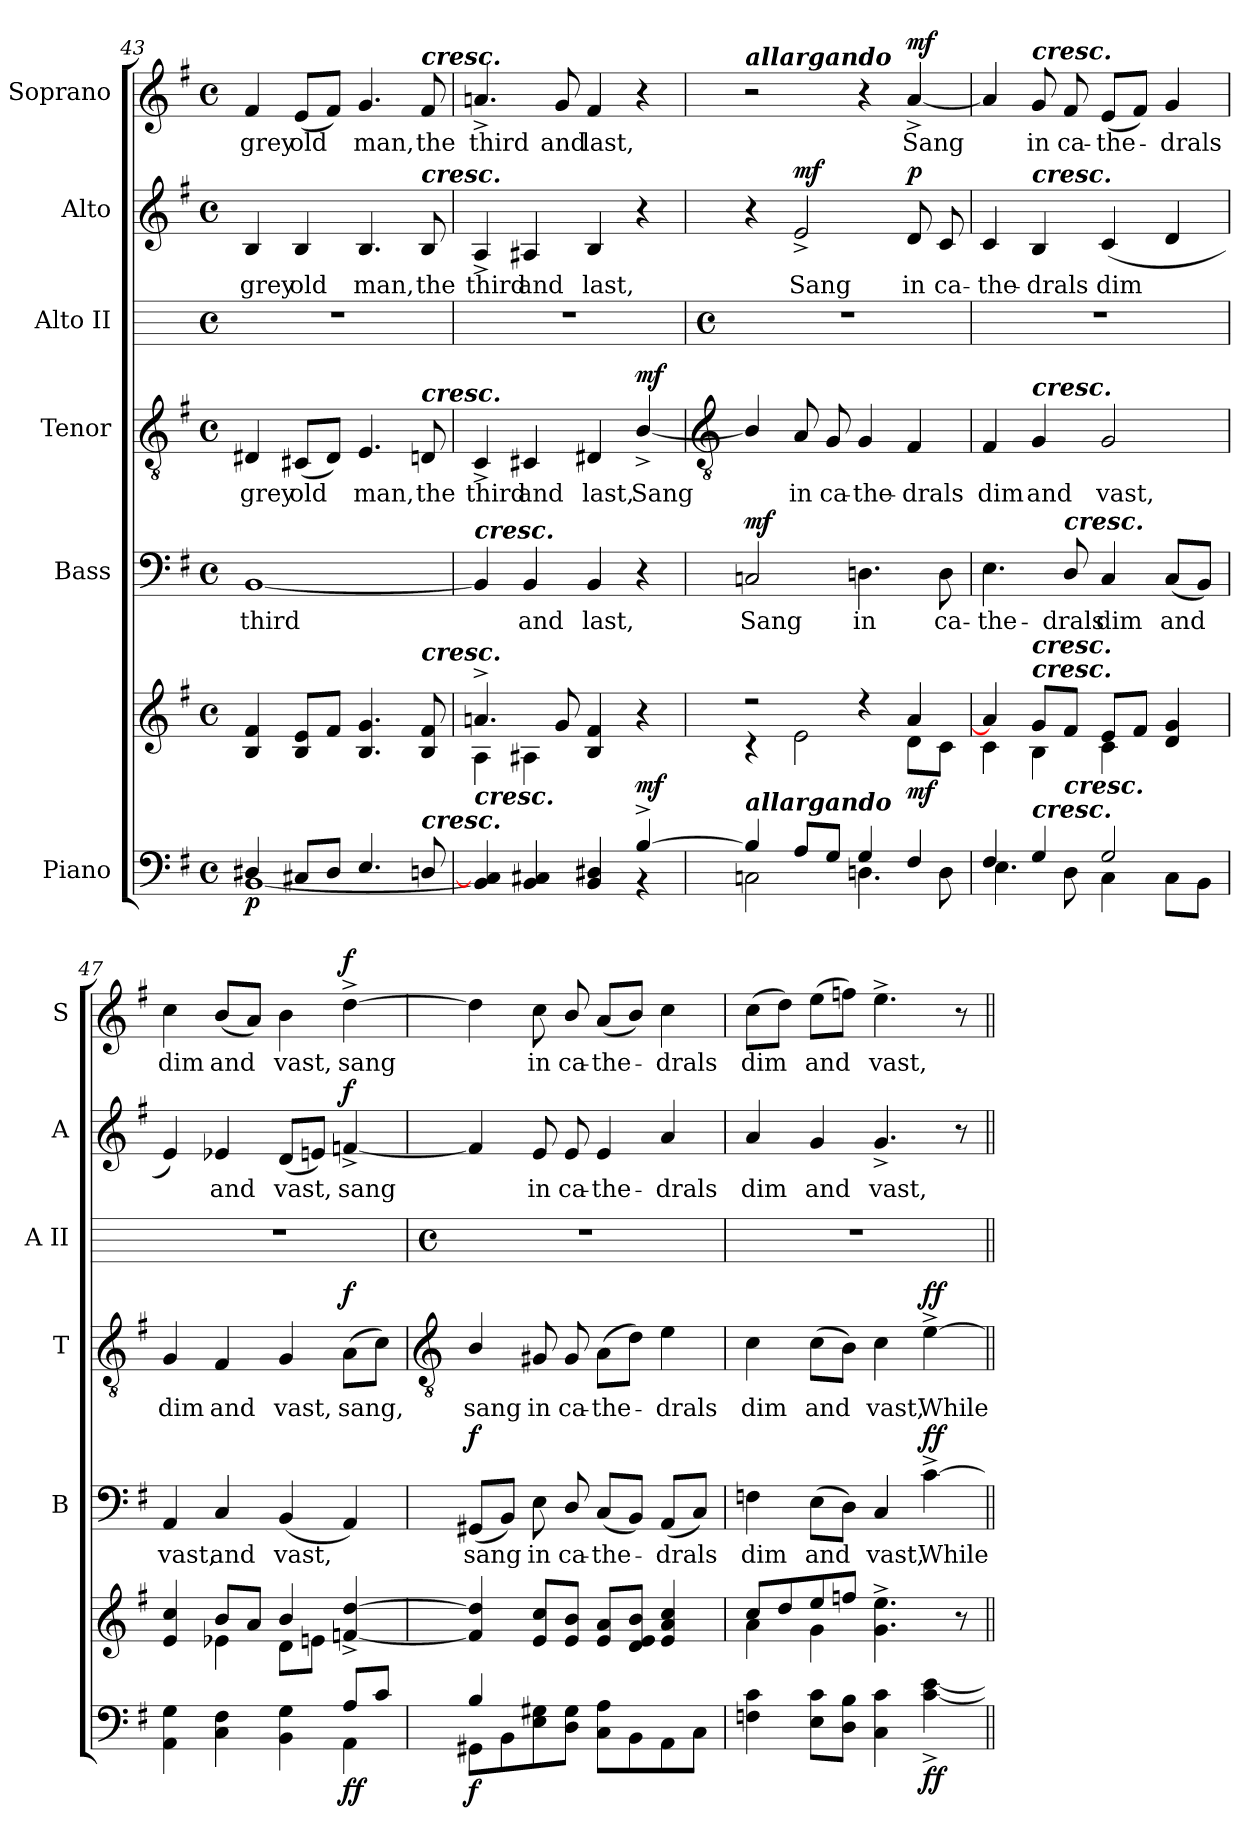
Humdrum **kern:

**kern	**kern	**dynam	**kern	**text	**dynam	**kern	**text	**dynam	**kern	**kern	**text	**dynam	**kern	**text	**dynam
*part6	*part6	*part6	*part5	*part5	*part5	*part4	*part4	*part4	*part3	*part2	*part2	*part2	*part1	*part1	*part1
*staff7	*staff6	*staff6/7	*staff5	*staff5	*staff5	*staff4	*staff4	*staff4	*staff3	*staff2	*staff2	*staff2	*staff1	*staff1	*staff1
*I"Piano	*	*	*I"Bass	*	*	*I"Tenor	*	*	*I"Alto II	*I"Alto	*	*	*I"Soprano	*	*
*	*	*	*I'B	*	*	*I'T	*	*	*I'A II	*I'A	*	*	*I'S	*	*
*clefF4	*clefG2	*	*clefF4	*	*	*clefGv2	*	*	*	*clefG2	*	*	*clefG2	*	*
*k[f#]	*k[f#]	*	*k[f#]	*	*	*k[f#]	*	*	*	*k[f#]	*	*	*k[f#]	*	*
*G:	*G:	*	*G:	*	*	*G:	*	*	*	*G:	*	*	*G:	*	*
*M4/4	*M4/4	*	*M4/4	*	*	*M4/4	*	*	*M4/4	*M4/4	*	*	*M4/4	*	*
*met(c)	*met(c)	*	*met(c)	*	*	*met(c)	*	*	*met(c)	*met(c)	*	*	*met(c)	*	*
=43	=43	=43	=43	=43	=43	=43	=43	=43	=43	=43	=43	=43	=43	=43	=43
*^	*^	*	*	*	*	*	*	*	*	*	*	*	*	*	*
!	!	!	!	!LO:DY:b=2	!	!LO:LY:b	!	!	!LO:LY:b	!	!	!	!LO:LY:b	!	!	!LO:LY:b	!
4D#X/	[1BB	4B 4f#	1ryy	p	[1BB	third	.	4D#X	grey	.	1r	4B	grey	.	4f#	grey	.
!	!	!	!	!	!	!	!	!	!LO:LY:b	!	!	!	!LO:LY:b	!	!	!LO:LY:b	!
8C#X/L	.	8B 8eL	.	.	.	.	.	(<8C#XL	old	.	.	4B	old	.	(<8eL	old	.
8D#/J	.	8f#J	.	.	.	.	.	8D#J)	.	.	.	.	.	.	8f#J)	.	.
!	!	!	!	!	!	!	!	!	!LO:LY:b	!	!	!	!LO:LY:b	!	!	!LO:LY:b	!
4.E/	.	4.B 4.g	.	.	.	.	.	4.E	man,	.	.	4.B	man,	.	4.g	man,	.
!	!	!	!	!	!	!	!	!	!	!	!	!	!	!	!LO:TX:a:Bi:t=cresc.	!	!
!	!	!	!	!	!	!	!	!	!	!	!	!LO:TX:a:Bi:t=cresc.	!	!	!	!	!
!	!	!	!	!	!	!	!	!LO:TX:a:Bi:t=cresc.	!	!	!	!	!	!	!	!	!
!	!	!LO:TX:a:Bi:t=cresc.	!	!	!	!	!	!	!	!	!	!	!	!	!	!	!
!LO:TX:a:Bi:t=cresc.	!	!	!	!	!	!	!	!	!	!	!	!	!	!	!	!	!
!	!	!	!	!	!	!	!	!	!LO:LY:b	!	!	!	!LO:LY:b	!	!	!LO:LY:b	!
8Dn/	.	8B 8f#	.	.	.	.	.	8Dn	the	.	.	8B	the	.	8f#	the	.
=44	=44	=44	=44	=44	=44	=44	=44	=44	=44	=44	=44	=44	=44	=44	=44	=44	=44
!	!	!	!	!	!LO:TX:a:Bi:t=cresc.	!	!	!	!	!	!	!	!	!	!	!	!
!LO:TX:a:Bi:t=cresc.	!	!	!	!	!	!	!	!	!	!	!	!	!	!	!	!	!
!	!	!	!	!	!	!	!	!	!LO:LY:b	!	!	!	!LO:LY:b	!	!	!LO:LY:b	!
2.ryy	4BB] 4Cn]	4.an^	4A\	.	4BB]	.	.	4C^	third	.	1r	4A^	third	.	4.an^	third	.
!	!	!	!	!	!	!LO:LY:b	!	!	!LO:LY:b	!	!	!	!LO:LY:b	!	!	!	!
.	4BB 4C#X	.	4A#X\	.	4BB	and	.	4C#X	and	.	.	4A#X	and	.	.	.	.
!	!	!	!	!	!	!	!	!	!	!	!	!	!	!	!	!LO:LY:b	!
.	.	8g	.	.	.	.	.	.	.	.	.	.	.	.	8g	and	.
!	!	!	!	!	!	!LO:LY:b	!	!	!LO:LY:b	!	!	!	!LO:LY:b	!	!	!LO:LY:b	!
.	4BB 4D#X	4B 4f#	2ryy	.	4BB	last,	.	4D#X	last,	.	.	4B	last,	.	4f#	last,	.
!	!	!	!	!LO:DY:a=2	!	!	!	!	!LO:LY:b	!LO:DY:b	!	!	!	!	!	!	!
[4B^/	4r	4r	.	mf	4r	.	.	[4B^/	Sang	mf	.	4r	.	.	4r	.	.
!!LO:LB:g=z
=45	=45	=45	=45	=45	=45	=45	=45	=45	=45	=45	=45	=45	=45	=45	=45	=45	=45
*	*	*	*	*	*	*	*	*clefGv2	*	*	*	*	*	*	*	*	*
*	*	*	*	*	*	*	*	*	*	*	*M4/4	*	*	*	*	*	*
*	*	*	*	*	*	*	*	*	*	*	*met(c)	*	*	*	*	*	*
!	!	!	!	!	!	!	!	!	!	!	!	!	!	!	!LO:TX:a:Bi:t=allargando	!	!
!LO:TX:a:Bi:t=allargando	!	!	!	!	!	!	!	!	!	!	!	!	!	!	!	!	!
!	!	!	!	!	!	!LO:LY:b	!LO:DY:b	!	!	!	!	!	!	!	!	!	!
4B/]	2Cn\	2r	4r	.	2Cn	Sang	mf	4B/]	.	.	1r	4r	.	.	2r	.	.
!	!	!	!	!	!	!	!	!	!LO:LY:b	!	!	!	!LO:LY:b	!LO:DY:b	!	!	!
8A/L	.	.	2e\	.	.	.	.	8A	in	.	.	2e^	Sang	mf	.	.	.
!	!	!	!	!	!	!	!	!	!LO:LY:b	!	!	!	!	!	!	!	!
8G/J	.	.	.	.	.	.	.	8G	ca-	.	.	.	.	.	.	.	.
!	!	!	!	!	!	!LO:LY:b	!	!	!LO:LY:b	!	!	!	!	!	!	!	!
4G/	4.Dn	4r	.	.	4.Dn	in	.	4G	-the-	.	.	.	.	.	4r	.	.
!	!	!	!	!LO:DY:b	!	!	!	!	!LO:LY:b	!	!	!	!LO:LY:b	!LO:DY:b	!	!LO:LY:b	!LO:DY:b
4F#/	.	4a	8d\L	mf	.	.	.	4F#	-drals	.	.	8d	in	p	[4a^	Sang	mf
!	!	!	!	!	!	!LO:LY:b	!	!	!	!	!	!	!LO:LY:b	!	!	!	!
.	8D	.	8c\J	.	8D	ca-	.	.	.	.	.	8c	ca-	.	.	.	.
=46	=46	=46	=46	=46	=46	=46	=46	=46	=46	=46	=46	=46	=46	=46	=46	=46	=46
!	!	!	!	!	!	!LO:LY:b	!	!	!LO:LY:b	!	!	!	!LO:LY:b	!	!	!	!
4F#/	4.E	4a]	4c\	.	4.E	-the-	.	4F#	dim	.	1r	4c	-the-	.	4a]	.	.
!	!	!	!	!	!	!	!	!	!	!	!	!	!	!	!LO:TX:a:Bi:t=cresc.	!	!
!	!	!	!	!	!	!	!	!	!	!	!	!LO:TX:a:Bi:t=cresc.	!	!	!	!	!
!	!	!	!	!	!	!	!	!LO:TX:a:Bi:t=cresc.	!	!	!	!	!	!	!	!	!
!	!	!LO:TX:a:Bi:t=cresc.	!	!	!	!	!	!	!	!	!	!	!	!	!	!	!
!	!	!LO:TX:a:Bi:t=cresc.	!	!	!	!	!	!	!	!	!	!	!	!	!	!	!
!LO:TX:a:Bi:t=cresc.	!	!	!	!	!	!	!	!	!	!	!	!	!	!	!	!	!
!	!	!	!	!	!	!	!	!	!LO:LY:b	!	!	!	!LO:LY:b	!	!	!LO:LY:b	!
4G/	.	8gL	4B\	.	.	.	.	4G	and	.	.	4B	-drals	.	8g	in	.
!	!	!	!	!	!LO:TX:a:Bi:t=cresc.	!	!	!	!	!	!	!	!	!	!	!	!
!	!LO:TX:a:Bi:t=cresc.	!	!	!	!	!	!	!	!	!	!	!	!	!	!	!	!
!	!	!	!	!	!	!LO:LY:b	!	!	!	!	!	!	!	!	!	!LO:LY:b	!
.	8D\	8f#J	.	.	8D/	-drals	.	.	.	.	.	.	.	.	8f#	ca-	.
!	!	!	!	!	!	!LO:LY:b	!	!	!LO:LY:b	!	!	!	!LO:LY:b	!	!	!LO:LY:b	!
2G/	4C\	8eL	4c\	.	4C	dim	.	2G	vast,	.	.	(<4c	dim	.	(<8eL	-the-	.
.	.	8f#J	.	.	.	.	.	.	.	.	.	.	.	.	8f#J)	.	.
!	!	!	!	!	!	!LO:LY:b	!	!	!	!	!	!	!	!	!	!LO:LY:b	!
.	8C\L	4d 4g	4ryy	.	(<8CL	and	.	.	.	.	.	4d	.	.	4g	drals	.
.	8BB\J	.	.	.	8BBJ)	.	.	.	.	.	.	.	.	.	.	.	.
=47	=47	=47	=47	=47	=47	=47	=47	=47	=47	=47	=47	=47	=47	=47	=47	=47	=47
!	!	!	!	!	!	!LO:LY:b	!	!	!LO:LY:b	!	!	!	!	!	!	!LO:LY:b	!
2.ryy	4AA 4G	4e 4cc	4ryy	.	4AA	vast,	.	4G	dim	.	1r	4e)	.	.	4cc	dim	.
!	!	!	!	!	!	!LO:LY:b	!	!	!LO:LY:b	!	!	!	!LO:LY:b	!	!	!LO:LY:b	!
.	4C 4F#	8bL	4e-X\	.	4C	and	.	4F#	and	.	.	4e-X	and	.	(<8bL	and	.
.	.	8aJ	.	.	.	.	.	.	.	.	.	.	.	.	8aJ)	.	.
!	!	!	!	!	!	!LO:LY:b	!	!	!LO:LY:b	!	!	!	!LO:LY:b	!	!	!LO:LY:b	!
.	4BB 4G	4b/	8d\L	.	(<4BB	vast,	.	4G	vast,	.	.	(<8dL	vast,	.	4b	vast,	.
.	.	.	8en\J	.	.	.	.	.	.	.	.	8enJ)	.	.	.	.	.
!	!	!	!	!LO:DY:b=2	!	!	!	!	!LO:LY:b	!	!	!	!LO:LY:b	!	!	!LO:LY:b	!
!	!	!	!	!LO:DY:n=1:b	!	!	!	!	!	!LO:DY:b	!	!	!	!LO:DY:b	!	!	!LO:DY:b
8A/L	4AA\	[4fn^ [4dd^	4ryy	f f	4AA)	.	.	(>8AL	sang,	f	.	[4fn^	sang	f	[4dd^	sang	f
8c/J	.	.	.	.	.	.	.	8cJ)	.	.	.	.	.	.	.	.	.
!!LO:LB:g=z
=48	=48	=48	=48	=48	=48	=48	=48	=48	=48	=48	=48	=48	=48	=48	=48	=48	=48
*	*	*	*	*	*	*	*	*clefGv2	*	*	*	*	*	*	*	*	*
*	*	*	*	*	*	*	*	*	*	*	*M4/4	*	*	*	*	*	*
*	*	*	*	*	*	*	*	*	*	*	*met(c)	*	*	*	*	*	*
!	!	!	!	!LO:DY:b=2	!	!LO:LY:b	!LO:DY:b	!	!LO:LY:b	!	!	!	!	!	!	!	!
4B/	8GG#X\L	4f] 4dd]	1ryy	f	(<8GG#XL	sang	f	4B/	sang	.	1r	4f]	.	.	4dd]	.	.
.	8BB\	.	.	.	8BBJ)	.	.	.	.	.	.	.	.	.	.	.	.
!	!	!	!	!	!	!LO:LY:b	!	!	!LO:LY:b	!	!	!	!LO:LY:b	!	!	!LO:LY:b	!
2.ryy	8E 8G#X	8e 8ccL	.	.	8E	in	.	8G#X	in	.	.	8e	in	.	8cc	in	.
!	!	!	!	!	!	!LO:LY:b	!	!	!LO:LY:b	!	!	!	!LO:LY:b	!	!	!LO:LY:b	!
.	8D 8G#J	8e/ 8b/J	.	.	8D/	ca-	.	8G#	ca-	.	.	8e	ca-	.	8b/	ca-	.
!	!	!	!	!	!	!LO:LY:b	!	!	!LO:LY:b	!	!	!	!LO:LY:b	!	!	!LO:LY:b	!
.	8C 8AL	8e 8aL	.	.	(<8CL	-the-	.	(>8AL	-the-	.	.	4e	-the-	.	(<8aL	-the-	.
.	8BB	8d 8e 8bJ	.	.	8BBJ)	.	.	8dJ)	.	.	.	.	.	.	8bJ)	.	.
!	!	!	!	!	!	!LO:LY:b	!	!	!LO:LY:b	!	!	!	!LO:LY:b	!	!	!LO:LY:b	!
.	8AA	4e 4a 4cc	.	.	(<8AAL	drals	.	4e	drals	.	.	4a	-drals	.	4cc	drals	.
.	8CJ	.	.	.	8CJ)	.	.	.	.	.	.	.	.	.	.	.	.
=49	=49	=49	=49	=49	=49	=49	=49	=49	=49	=49	=49	=49	=49	=49	=49	=49	=49
!	!	!	!	!	!	!LO:LY:b	!	!	!LO:LY:b	!	!	!	!LO:LY:b	!	!	!LO:LY:b	!
1ryy	4Fn 4c	8cc/L	4a\	.	4Fn	dim	.	4c	dim	.	1r	4a	dim	.	(>8ccL	dim	.
.	.	8dd/	.	.	.	.	.	.	.	.	.	.	.	.	8ddJ)	.	.
!	!	!	!	!	!	!LO:LY:b	!	!	!LO:LY:b	!	!	!	!LO:LY:b	!	!	!LO:LY:b	!
.	8E 8cL	8ee/	4g\	.	(>8EL	and	.	(>8cL	and	.	.	4g	and	.	(>8eeL	and	.
.	8D 8BJ	8ffn/J	.	.	8DJ)	.	.	8BJ)	.	.	.	.	.	.	8ffnJ)	.	.
!	!	!	!	!	!	!LO:LY:b	!	!	!LO:LY:b	!	!	!	!LO:LY:b	!	!	!LO:LY:b	!
.	4C 4c	4.g^ 4.ee^	2ryy	.	4C	vast,	.	4c	vast,	.	.	4.g^	vast,	.	4.ee^	vast,	.
!	!	!	!	!LO:DY:b=2	!	!LO:LY:b	!LO:DY:b	!	!LO:LY:b	!LO:DY:b	!	!	!	!	!	!	!
.	[4c^ [4e^	.	.	ff	[4c^	While	ff	[4e^	While	ff	.	.	.	.	.	.	.
.	.	8r	.	.	.	.	.	.	.	.	.	8r	.	.	8r	.	.
*v	*v	*	*	*	*	*	*	*	*	*	*	*	*	*	*	*	*
*	*v	*v	*	*	*	*	*	*	*	*	*	*	*	*	*	*
=||	=||	=||	=||	=||	=||	=||	=||	=||	=||	=||	=||	=||	=||	=||	=||
*-	*-	*-	*-	*-	*-	*-	*-	*-	*-	*-	*-	*-	*-	*-	*-
